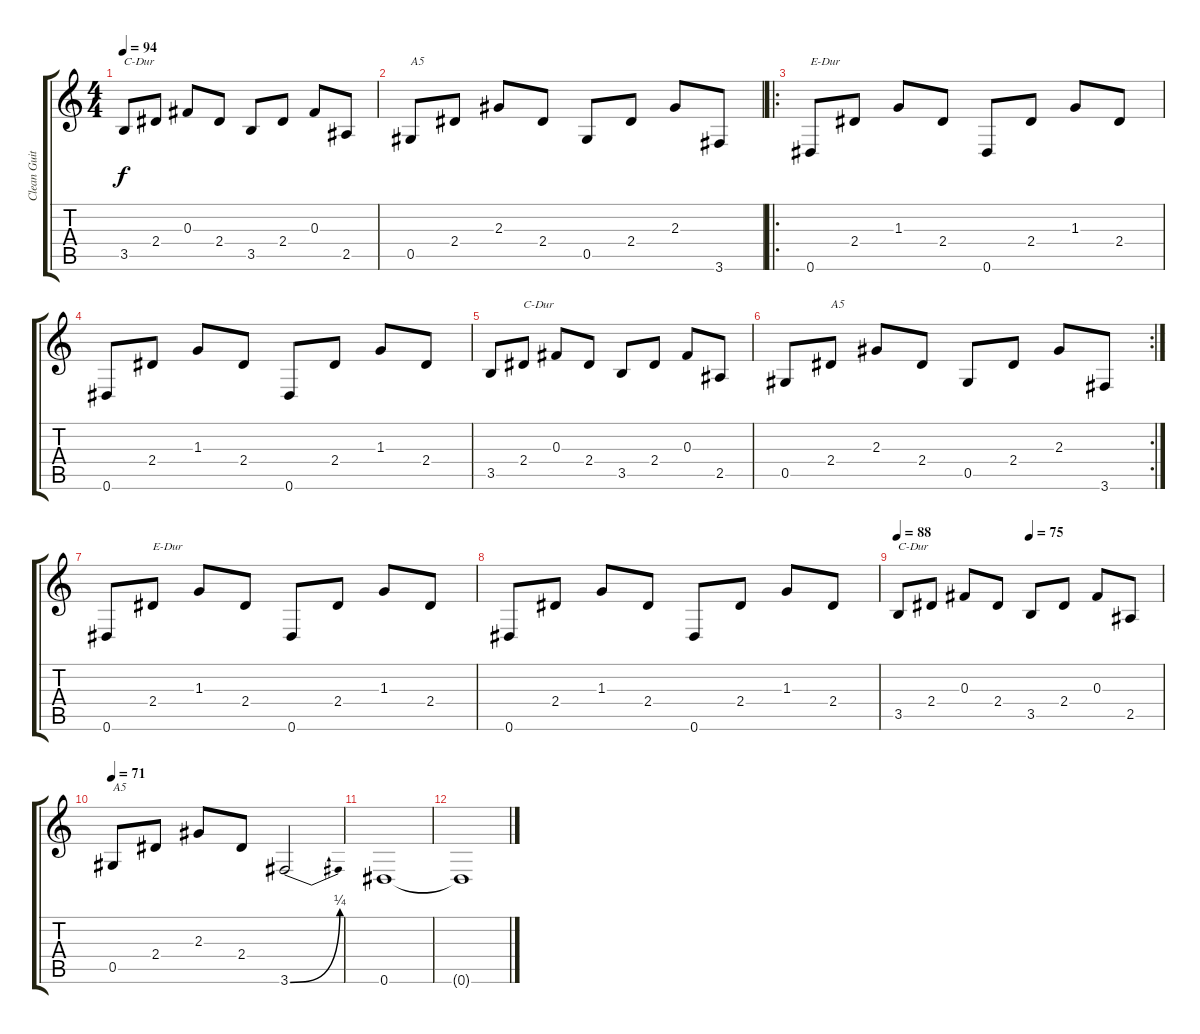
\track ("Clean Guitar" "Clean Guit") {instrument electricguitarjazz}
\staff {score tabs}
\tuning (Eb4 Bb3 Gb3 Db3 Ab2 Eb2) {hide}
\ts (4 4)
\tempo 94
\clef g2
\ks c
3.5.8{txt "C-Dur" dy f} 2.4.8 0.3.8 2.4.8 3.5.8 2.4.8 0.3.8 2.5.8 |
0.5.8{txt "A5"} 2.4.8 2.3.8 2.4.8 0.5.8 2.4.8 2.3.8 3.6.8 |
\ro
0.6.8{txt "E-Dur"} 2.4.8 1.3.8 2.4.8 0.6.8 2.4.8 1.3.8 2.4.8 |
0.6.8 2.4.8 1.3.8 2.4.8 0.6.8 2.4.8 1.3.8 2.4.8 |
3.5.8 2.4.8{txt "C-Dur"} 0.3.8 2.4.8 3.5.8 2.4.8 0.3.8 2.5.8 |
\rc 2
0.5.8 2.4.8{txt "A5"} 2.3.8 2.4.8 0.5.8 2.4.8 2.3.8 3.6.8 |
0.6.8 2.4.8{txt "E-Dur"} 1.3.8 2.4.8 0.6.8 2.4.8 1.3.8 2.4.8 |
0.6.8 2.4.8 1.3.8 2.4.8 0.6.8 2.4.8 1.3.8 2.4.8 |
\tempo 88
\tempo (75 0.5)
3.5.8{txt "C-Dur"} 2.4.8 0.3.8 2.4.8 3.5.8 2.4.8 0.3.8 2.5.8 |
\tempo 71
0.5.8{txt "A5"} 2.4.8 2.3.8 2.4.8 3.6{be (bend 0 0 60 1)}.2 |
0.6.1 |
0.6{t}.1
